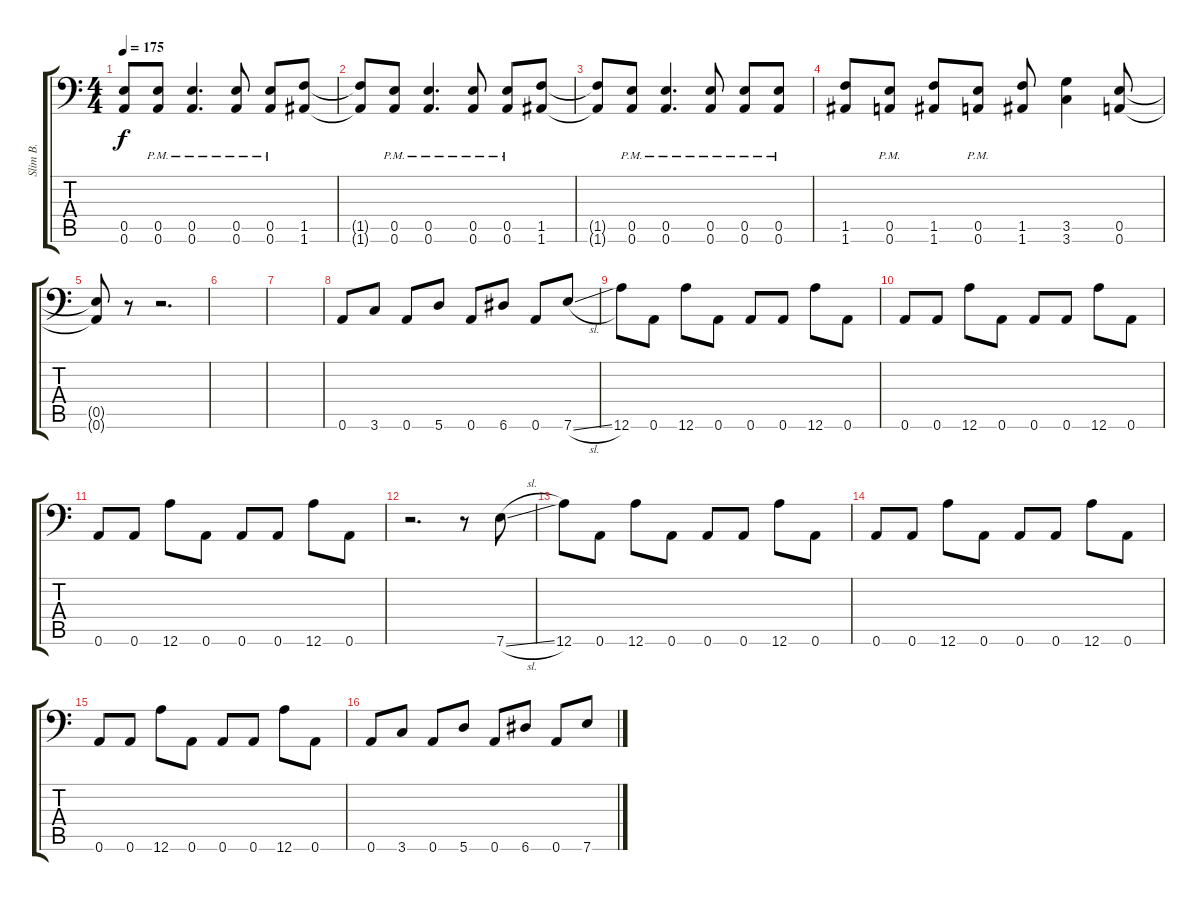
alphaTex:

\track ("Slim B." "Slim B.") {instrument distortionguitar}
\staff {score tabs}
\tuning (B3 Gb3 D3 A2 E2 A1) {hide}
\ts (4 4)
\tempo 175
\clef f4
\ks c
(0.5{t} 0.6{t}).8{dy f} (0.5{pm} 0.6{pm}).8 (0.5{pm} 0.6{pm}).4{d} (0.5{pm} 0.6{pm}).8 (0.5{pm} 0.6{pm}).8 (1.5 1.6).8 |
(1.5{t} 1.6{t}).8 (0.5{pm} 0.6{pm}).8 (0.5{pm} 0.6{pm}).4{d} (0.5{pm} 0.6{pm}).8 (0.5{pm} 0.6{pm}).8 (1.5 1.6).8 |
(1.5{t} 1.6{t}).8 (0.5{pm} 0.6{pm}).8 (0.5{pm} 0.6{pm}).4{d} (0.5{pm} 0.6{pm}).8 (0.5{pm} 0.6{pm}).8 (0.5{pm} 0.6{pm}).8 |
(1.5 1.6).8 (0.5{pm} 0.6{pm}).8 (1.5 1.6).8 (0.5{pm} 0.6{pm}).8 (1.5 1.6).8 (3.5 3.6).4 (0.5 0.6).8 |
(0.5{t} 0.6{t}).8 r.8 r.2{d} |
|
|
0.6.8 3.6.8 0.6.8 5.6.8 0.6.8 6.6.8 0.6.8 7.6{sl}.8 |
12.6.8 0.6.8 12.6.8 0.6.8 0.6.8 0.6.8 12.6.8 0.6.8 |
0.6.8 0.6.8 12.6.8 0.6.8 0.6.8 0.6.8 12.6.8 0.6.8 |
0.6.8 0.6.8 12.6.8 0.6.8 0.6.8 0.6.8 12.6.8 0.6.8 |
r.2{d} r.8 7.6{sl}.8 |
12.6.8 0.6.8 12.6.8 0.6.8 0.6.8 0.6.8 12.6.8 0.6.8 |
0.6.8 0.6.8 12.6.8 0.6.8 0.6.8 0.6.8 12.6.8 0.6.8 |
0.6.8 0.6.8 12.6.8 0.6.8 0.6.8 0.6.8 12.6.8 0.6.8 |
0.6.8 3.6.8 0.6.8 5.6.8 0.6.8 6.6.8 0.6.8 7.6{sl}.8
